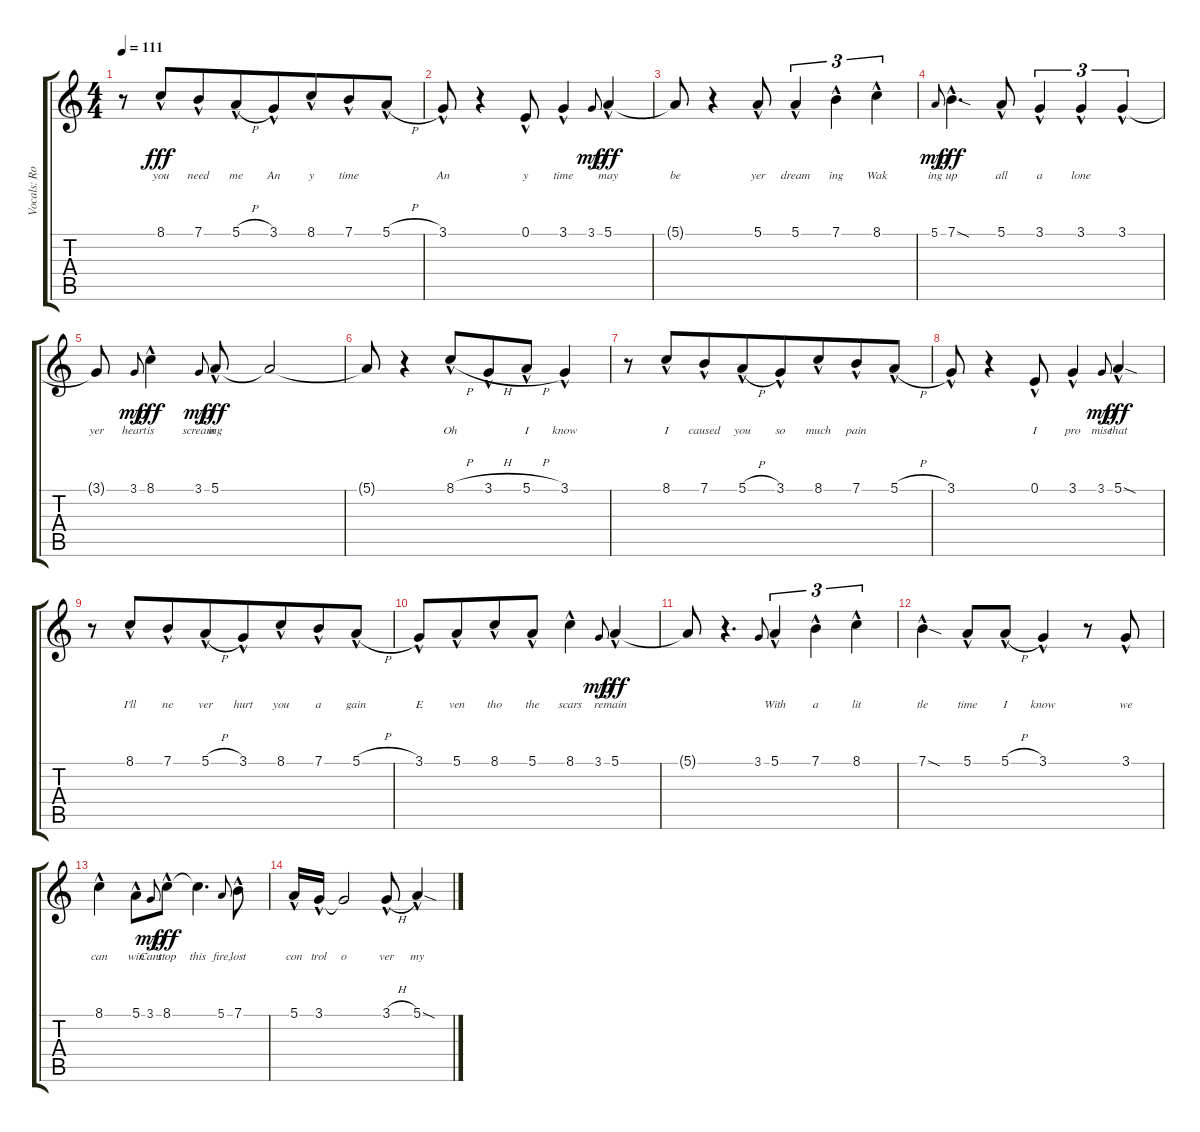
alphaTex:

\track ("Vocals: Robin" "Vocals: Ro") {instrument lead2sawtooth}
\staff {score tabs}
\tuning (E4 B3 G3 D3 A2 E2) {hide}
\ts (4 4)
\tempo 111
\clef g2
\ks c
r.8{dy fff} 8.1{hac}.8{lyrics (0 "you") lyrics (1 "") lyrics (2 "") lyrics (3 "") lyrics (4 "") beam merge} 7.1{hac}.8{lyrics (0 "need") lyrics (1 "") lyrics (2 "") lyrics (3 "") lyrics (4 "")} 5.1{h hac}.8{lyrics (0 "me") lyrics (1 "") lyrics (2 "") lyrics (3 "") lyrics (4 "") beam merge} 3.1{hac}.8{lyrics (0 "An") lyrics (1 "") lyrics (2 "") lyrics (3 "") lyrics (4 "")} 8.1{hac}.8{lyrics (0 "y") lyrics (1 "") lyrics (2 "") lyrics (3 "") lyrics (4 "") beam merge} 7.1{hac}.8{lyrics (0 "time") lyrics (1 "") lyrics (2 "") lyrics (3 "") lyrics (4 "")} 5.1{h hac}.8{lyrics (0 "") lyrics (1 "") lyrics (2 "") lyrics (3 "") lyrics (4 "")} |
3.1{hac}.8{lyrics (0 "An") lyrics (1 "") lyrics (2 "") lyrics (3 "") lyrics (4 "")} r.4 0.1{hac}.8{lyrics (0 "y") lyrics (1 "") lyrics (2 "") lyrics (3 "") lyrics (4 "")} 3.1{hac}.4{lyrics (0 "time") lyrics (1 "") lyrics (2 "") lyrics (3 "") lyrics (4 "")} 3.1.8{lyrics (0 "") lyrics (1 "") lyrics (2 "") lyrics (3 "") lyrics (4 "") gr onbeat dy mp} 5.1{hac}.4{lyrics (0 "may") lyrics (1 "") lyrics (2 "") lyrics (3 "") lyrics (4 "") dy fff} |
5.1{t}.8{lyrics (0 "be") lyrics (1 "") lyrics (2 "") lyrics (3 "") lyrics (4 "")} r.4 5.1{hac}.8{lyrics (0 "yer") lyrics (1 "") lyrics (2 "") lyrics (3 "") lyrics (4 "")} 5.1{hac}.4{tu (3 2) lyrics (0 "dream") lyrics (1 "") lyrics (2 "") lyrics (3 "") lyrics (4 "")} 7.1{hac}.4{tu (3 2) lyrics (0 "ing") lyrics (1 "") lyrics (2 "") lyrics (3 "") lyrics (4 "")} 8.1{hac}.4{tu (3 2) lyrics (0 "Wak") lyrics (1 "") lyrics (2 "") lyrics (3 "") lyrics (4 "")} |
5.1.8{lyrics (0 "ing") lyrics (1 "") lyrics (2 "") lyrics (3 "") lyrics (4 "") gr onbeat dy mp} 7.1{sod hac}.4{d lyrics (0 "up") lyrics (1 "") lyrics (2 "") lyrics (3 "") lyrics (4 "") dy fff} 5.1{hac}.8{lyrics (0 "all") lyrics (1 "") lyrics (2 "") lyrics (3 "") lyrics (4 "")} 3.1{hac}.4{tu (3 2) lyrics (0 "a") lyrics (1 "") lyrics (2 "") lyrics (3 "") lyrics (4 "")} 3.1{hac}.4{tu (3 2) lyrics (0 "lone") lyrics (1 "") lyrics (2 "") lyrics (3 "") lyrics (4 "")} 3.1{hac}.4{tu (3 2) lyrics (0 "") lyrics (1 "") lyrics (2 "") lyrics (3 "") lyrics (4 "")} |
3.1{t}.8{lyrics (0 "yer") lyrics (1 "") lyrics (2 "") lyrics (3 "") lyrics (4 "")} 3.1.8{lyrics (0 "heart") lyrics (1 "") lyrics (2 "") lyrics (3 "") lyrics (4 "") gr onbeat dy mp} 8.1{hac}.4{lyrics (0 "is") lyrics (1 "") lyrics (2 "") lyrics (3 "") lyrics (4 "") dy fff} 3.1.8{lyrics (0 "scream") lyrics (1 "") lyrics (2 "") lyrics (3 "") lyrics (4 "") gr onbeat dy mp} 5.1{hac}.8{lyrics (0 "ing") lyrics (1 "") lyrics (2 "") lyrics (3 "") lyrics (4 "") dy fff} 5.1{t}.2{lyrics (0 "") lyrics (1 "") lyrics (2 "") lyrics (3 "") lyrics (4 "")} |
5.1{t}.8{lyrics (0 "") lyrics (1 "") lyrics (2 "") lyrics (3 "") lyrics (4 "")} r.4 8.1{h hac}.8{lyrics (0 "Oh") lyrics (1 "") lyrics (2 "") lyrics (3 "") lyrics (4 "") beam merge} 3.1{h hac}.8{lyrics (0 "") lyrics (1 "") lyrics (2 "") lyrics (3 "") lyrics (4 "")} 5.1{h hac}.8{lyrics (0 "I") lyrics (1 "") lyrics (2 "") lyrics (3 "") lyrics (4 "")} 3.1{hac}.4{lyrics (0 "know") lyrics (1 "") lyrics (2 "") lyrics (3 "") lyrics (4 "")} |
r.8 8.1{hac}.8{lyrics (0 "I") lyrics (1 "") lyrics (2 "") lyrics (3 "") lyrics (4 "") beam merge} 7.1{hac}.8{lyrics (0 "caused") lyrics (1 "") lyrics (2 "") lyrics (3 "") lyrics (4 "")} 5.1{h hac}.8{lyrics (0 "you") lyrics (1 "") lyrics (2 "") lyrics (3 "") lyrics (4 "") beam merge} 3.1{hac}.8{lyrics (0 "so") lyrics (1 "") lyrics (2 "") lyrics (3 "") lyrics (4 "")} 8.1{hac}.8{lyrics (0 "much") lyrics (1 "") lyrics (2 "") lyrics (3 "") lyrics (4 "") beam merge} 7.1{hac}.8{lyrics (0 "pain") lyrics (1 "") lyrics (2 "") lyrics (3 "") lyrics (4 "")} 5.1{h hac}.8{lyrics (0 "") lyrics (1 "") lyrics (2 "") lyrics (3 "") lyrics (4 "")} |
3.1{hac}.8{lyrics (0 "") lyrics (1 "") lyrics (2 "") lyrics (3 "") lyrics (4 "")} r.4 0.1{hac}.8{lyrics (0 "I") lyrics (1 "") lyrics (2 "") lyrics (3 "") lyrics (4 "")} 3.1{hac}.4{lyrics (0 "pro") lyrics (1 "") lyrics (2 "") lyrics (3 "") lyrics (4 "")} 3.1.8{lyrics (0 "mise") lyrics (1 "") lyrics (2 "") lyrics (3 "") lyrics (4 "") gr onbeat dy mp} 5.1{sod hac}.4{lyrics (0 "that") lyrics (1 "") lyrics (2 "") lyrics (3 "") lyrics (4 "") dy fff} |
r.8 8.1{hac}.8{lyrics (0 "I'll") lyrics (1 "") lyrics (2 "") lyrics (3 "") lyrics (4 "") beam merge} 7.1{hac}.8{lyrics (0 "ne") lyrics (1 "") lyrics (2 "") lyrics (3 "") lyrics (4 "")} 5.1{h hac}.8{lyrics (0 "ver") lyrics (1 "") lyrics (2 "") lyrics (3 "") lyrics (4 "") beam merge} 3.1{hac}.8{lyrics (0 "hurt") lyrics (1 "") lyrics (2 "") lyrics (3 "") lyrics (4 "")} 8.1{hac}.8{lyrics (0 "you") lyrics (1 "") lyrics (2 "") lyrics (3 "") lyrics (4 "") beam merge} 7.1{hac}.8{lyrics (0 "a") lyrics (1 "") lyrics (2 "") lyrics (3 "") lyrics (4 "")} 5.1{h hac}.8{lyrics (0 "gain") lyrics (1 "") lyrics (2 "") lyrics (3 "") lyrics (4 "")} |
3.1{hac}.8{lyrics (0 "E") lyrics (1 "") lyrics (2 "") lyrics (3 "") lyrics (4 "")} 5.1{hac}.8{lyrics (0 "ven") lyrics (1 "") lyrics (2 "") lyrics (3 "") lyrics (4 "") beam merge} 8.1{hac}.8{lyrics (0 "tho") lyrics (1 "") lyrics (2 "") lyrics (3 "") lyrics (4 "")} 5.1{hac}.8{lyrics (0 "the") lyrics (1 "") lyrics (2 "") lyrics (3 "") lyrics (4 "")} 8.1{hac}.4{lyrics (0 "scars") lyrics (1 "") lyrics (2 "") lyrics (3 "") lyrics (4 "")} 3.1.8{lyrics (0 "re") lyrics (1 "") lyrics (2 "") lyrics (3 "") lyrics (4 "") gr onbeat dy mp} 5.1{hac}.4{lyrics (0 "main") lyrics (1 "") lyrics (2 "") lyrics (3 "") lyrics (4 "") dy fff} |
5.1{t}.8{lyrics (0 "") lyrics (1 "") lyrics (2 "") lyrics (3 "") lyrics (4 "")} r.4{d} 3.1.8{lyrics (0 "") lyrics (1 "") lyrics (2 "") lyrics (3 "") lyrics (4 "") gr onbeat} 5.1{hac}.4{tu (3 2) lyrics (0 "With") lyrics (1 "") lyrics (2 "") lyrics (3 "") lyrics (4 "")} 7.1{hac}.4{tu (3 2) lyrics (0 "a") lyrics (1 "") lyrics (2 "") lyrics (3 "") lyrics (4 "")} 8.1{hac}.4{tu (3 2) lyrics (0 "lit") lyrics (1 "") lyrics (2 "") lyrics (3 "") lyrics (4 "")} |
7.1{sod hac}.4{lyrics (0 "tle") lyrics (1 "") lyrics (2 "") lyrics (3 "") lyrics (4 "")} 5.1{hac}.8{lyrics (0 "time") lyrics (1 "") lyrics (2 "") lyrics (3 "") lyrics (4 "")} 5.1{h hac}.8{lyrics (0 "I") lyrics (1 "") lyrics (2 "") lyrics (3 "") lyrics (4 "")} 3.1{hac}.4{lyrics (0 "know") lyrics (1 "") lyrics (2 "") lyrics (3 "") lyrics (4 "")} r.8 3.1{hac}.8{lyrics (0 "we") lyrics (1 "") lyrics (2 "") lyrics (3 "") lyrics (4 "")} |
8.1{hac}.4{lyrics (0 "can") lyrics (1 "") lyrics (2 "") lyrics (3 "") lyrics (4 "")} 5.1{hac}.8{lyrics (0 "win") lyrics (1 "") lyrics (2 "") lyrics (3 "") lyrics (4 "")} 3.1.8{lyrics (0 "Cant") lyrics (1 "") lyrics (2 "") lyrics (3 "") lyrics (4 "") gr onbeat dy mp} 8.1{hac}.8{lyrics (0 "stop") lyrics (1 "") lyrics (2 "") lyrics (3 "") lyrics (4 "") dy fff} 8.1{t}.4{d lyrics (0 "this") lyrics (1 "") lyrics (2 "") lyrics (3 "") lyrics (4 "")} 5.1.8{lyrics (0 "fire,") lyrics (1 "") lyrics (2 "") lyrics (3 "") lyrics (4 "") gr onbeat} 7.1{hac}.8{lyrics (0 "lost") lyrics (1 "") lyrics (2 "") lyrics (3 "") lyrics (4 "")} |
5.1{hac}.16{lyrics (0 "con") lyrics (1 "") lyrics (2 "") lyrics (3 "") lyrics (4 "")} 3.1{hac}.16{lyrics (0 "trol") lyrics (1 "") lyrics (2 "") lyrics (3 "") lyrics (4 "")} 3.1{t}.2{lyrics (0 "o") lyrics (1 "") lyrics (2 "") lyrics (3 "") lyrics (4 "")} 3.1{h hac}.8{lyrics (0 "ver") lyrics (1 "") lyrics (2 "") lyrics (3 "") lyrics (4 "")} 5.1{sod hac}.4{lyrics (0 "my") lyrics (1 "") lyrics (2 "") lyrics (3 "") lyrics (4 "")}
